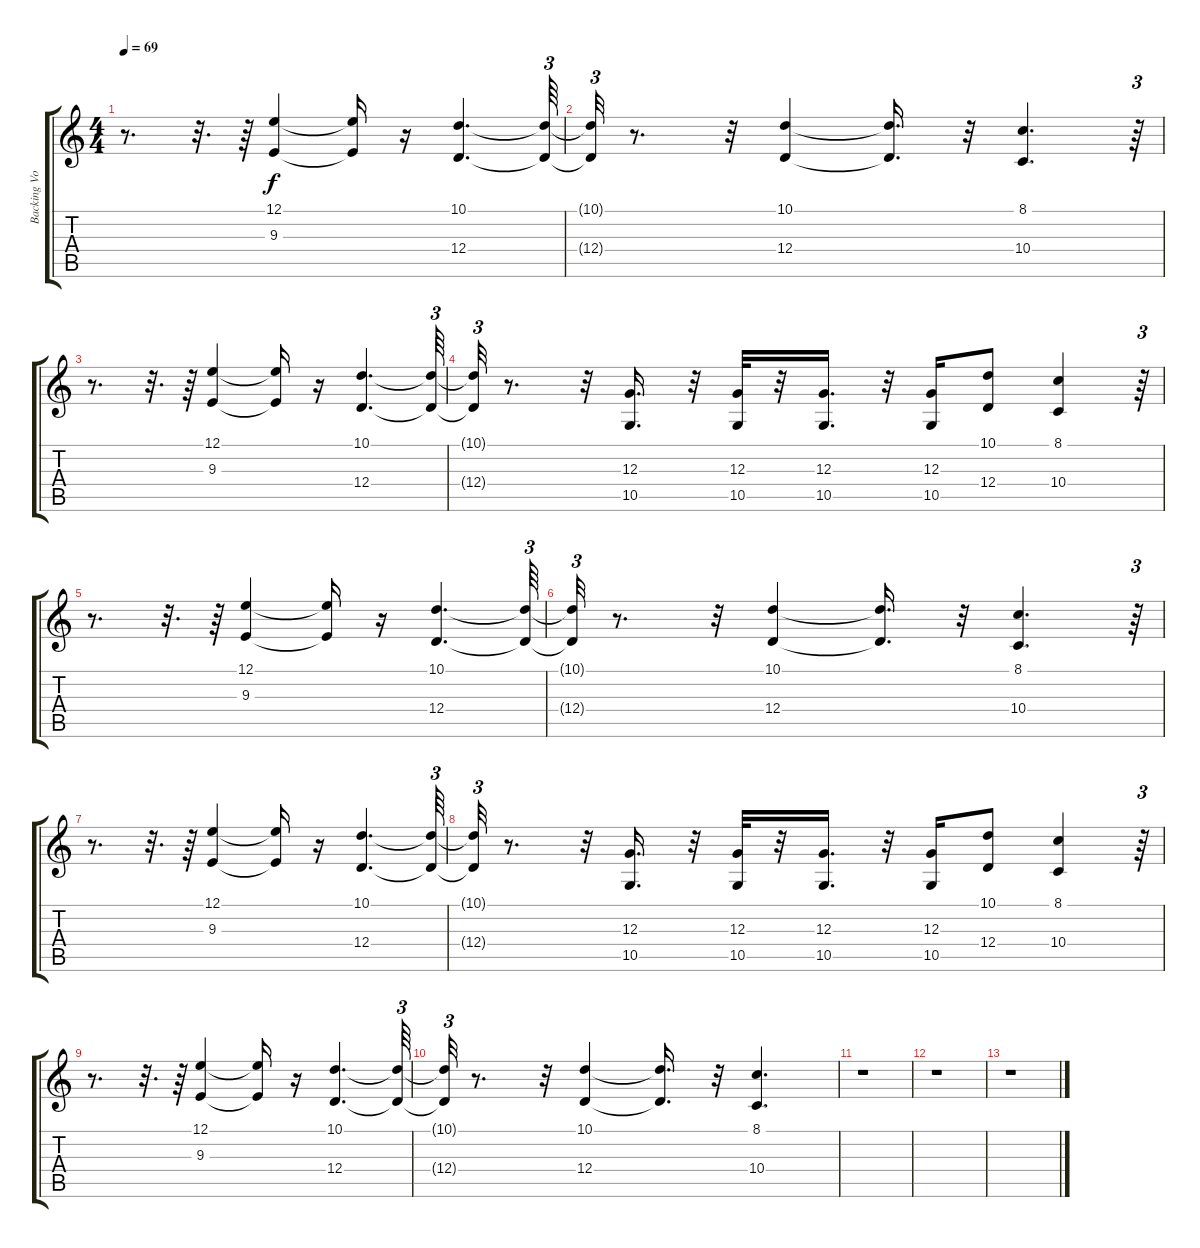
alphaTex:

\track ("Backing Vocals" "Backing Vo") {instrument voiceoohs}
\staff {score tabs}
\tuning (E4 B3 G3 D3 A2 E2) {hide}
\ts (4 4)
\tempo 69
\clef g2
\ks c
r.8{d dy f} r.32{d} r.64 (12.1 9.3).4 (12.1{t} 9.3{t}).16 r.16 (10.1 12.4).4{d} (10.1{t} 12.4{t}).64{tu (3 2)} |
(10.1{t} 12.4{t}).32{tu (3 2)} r.8{d} r.32 (10.1 12.4).4 (10.1{t} 12.4{t}).16{d} r.32 (8.1 10.4).4{d} r.64{tu (3 2)} |
r.8{d} r.32{d} r.64 (12.1 9.3).4 (12.1{t} 9.3{t}).16 r.16 (10.1 12.4).4{d} (10.1{t} 12.4{t}).64{tu (3 2)} |
(10.1{t} 12.4{t}).32{tu (3 2)} r.8{d} r.32 (12.3 10.5).16{d} r.32 (12.3 10.5).32 r.32 (12.3 10.5).16{d} r.32 (12.3 10.5).16 (10.1 12.4).8 (8.1 10.4).4 r.64{tu (3 2)} |
r.8{d} r.32{d} r.64 (12.1 9.3).4 (12.1{t} 9.3{t}).16 r.16 (10.1 12.4).4{d} (10.1{t} 12.4{t}).64{tu (3 2)} |
(10.1{t} 12.4{t}).32{tu (3 2)} r.8{d} r.32 (10.1 12.4).4 (10.1{t} 12.4{t}).16{d} r.32 (8.1 10.4).4{d} r.64{tu (3 2)} |
r.8{d} r.32{d} r.64 (12.1 9.3).4 (12.1{t} 9.3{t}).16 r.16 (10.1 12.4).4{d} (10.1{t} 12.4{t}).64{tu (3 2)} |
(10.1{t} 12.4{t}).32{tu (3 2)} r.8{d} r.32 (12.3 10.5).16{d} r.32 (12.3 10.5).32 r.32 (12.3 10.5).16{d} r.32 (12.3 10.5).16 (10.1 12.4).8 (8.1 10.4).4 r.64{tu (3 2)} |
r.8{d} r.32{d} r.64 (12.1 9.3).4 (12.1{t} 9.3{t}).16 r.16 (10.1 12.4).4{d} (10.1{t} 12.4{t}).64{tu (3 2)} |
(10.1{t} 12.4{t}).32{tu (3 2)} r.8{d} r.32 (10.1 12.4).4 (10.1{t} 12.4{t}).16{d} r.32 (8.1 10.4).4{d} |
r.1 |
r.1 |
r.1
